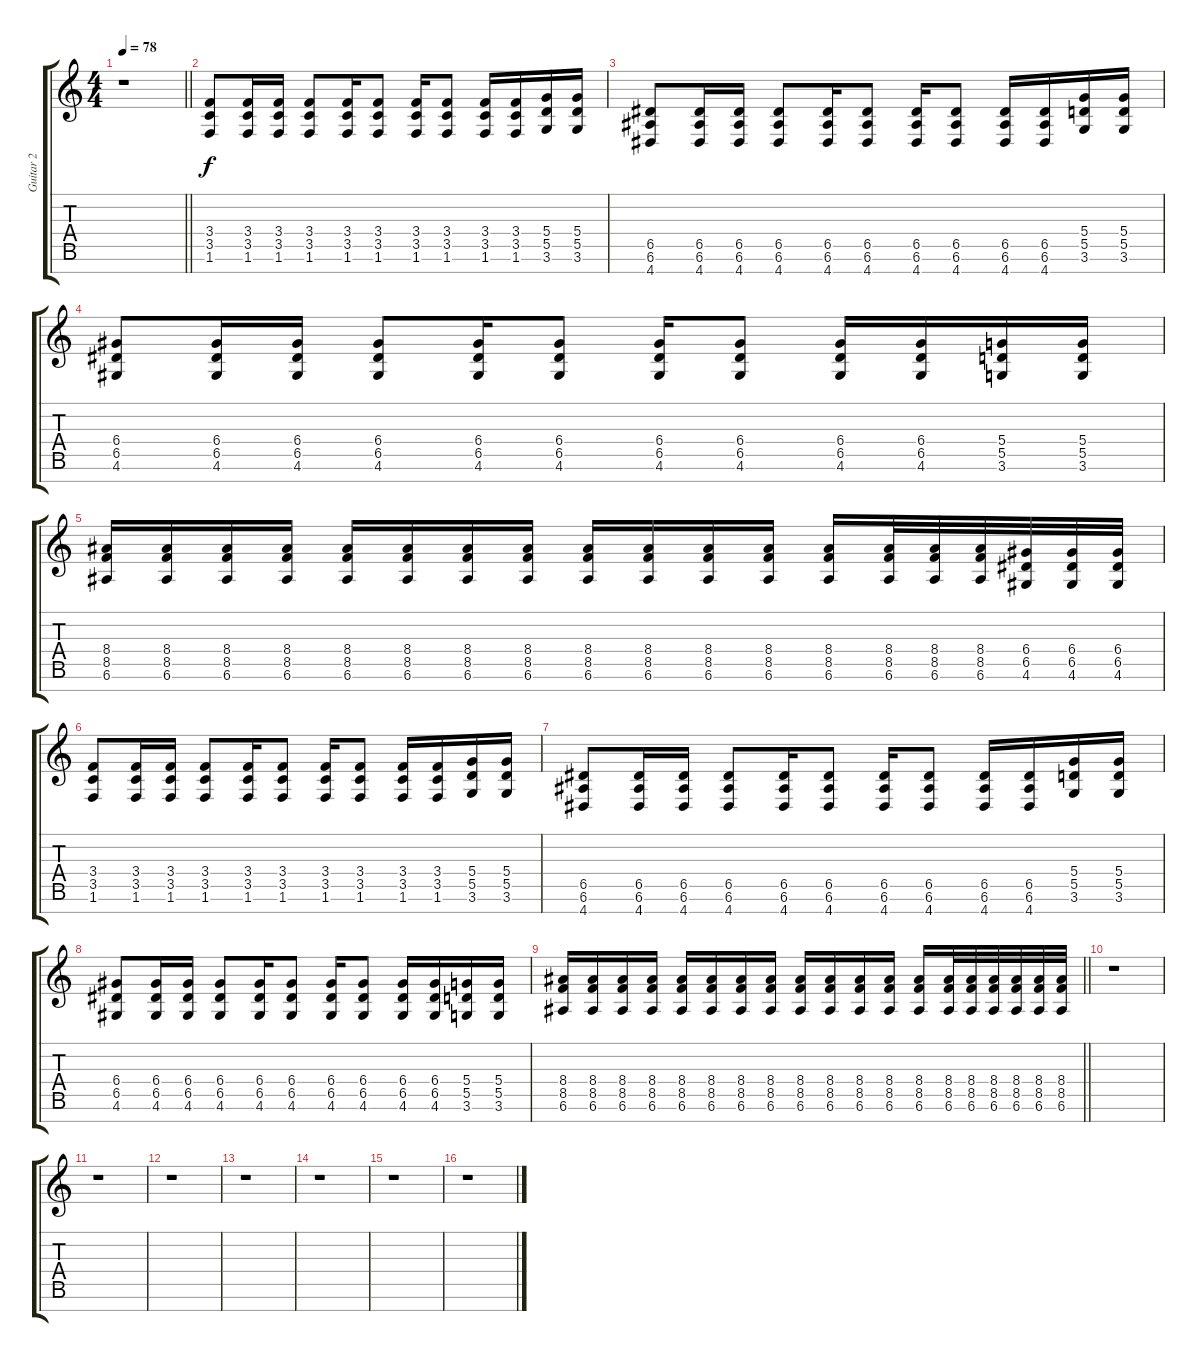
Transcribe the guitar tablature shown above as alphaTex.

\track ("Guitar 2" "Guitar 2") {instrument overdrivenguitar}
\staff {score tabs}
\tuning (E4 B3 G3 D3 A2 E2 B1) {hide}
\ts (4 4)
\tempo 78
\clef g2
\barLineRight lightlight
\ks c
r.1{dy f} |
(3.4 3.5 1.6).8 (3.4 3.5 1.6).16 (3.4 3.5 1.6).16 (3.4 3.5 1.6).8 (3.4 3.5 1.6).16 (3.4 3.5 1.6).8 (3.4 3.5 1.6).16 (3.4 3.5 1.6).8 (3.4 3.5 1.6).16 (3.4 3.5 1.6).16 (5.4 5.5 3.6).16 (5.4 5.5 3.6).16 |
(6.5 6.6 4.7).8 (6.5 6.6 4.7).16 (6.5 6.6 4.7).16 (6.5 6.6 4.7).8 (6.5 6.6 4.7).16 (6.5 6.6 4.7).8 (6.5 6.6 4.7).16 (6.5 6.6 4.7).8 (6.5 6.6 4.7).16 (6.5 6.6 4.7).16 (5.4 5.5 3.6).16 (5.4 5.5 3.6).16 |
(6.4 6.5 4.6).8 (6.4 6.5 4.6).16 (6.4 6.5 4.6).16 (6.4 6.5 4.6).8 (6.4 6.5 4.6).16 (6.4 6.5 4.6).8 (6.4 6.5 4.6).16 (6.4 6.5 4.6).8 (6.4 6.5 4.6).16 (6.4 6.5 4.6).16 (5.4 5.5 3.6).16 (5.4 5.5 3.6).16 |
(8.4 8.5 6.6).16 (8.4 8.5 6.6).16 (8.4 8.5 6.6).16 (8.4 8.5 6.6).16 (8.4 8.5 6.6).16 (8.4 8.5 6.6).16 (8.4 8.5 6.6).16 (8.4 8.5 6.6).16 (8.4 8.5 6.6).16 (8.4 8.5 6.6).16 (8.4 8.5 6.6).16 (8.4 8.5 6.6).16 (8.4 8.5 6.6).16 (8.4 8.5 6.6).32 (8.4 8.5 6.6).32 (8.4 8.5 6.6).32 (6.4 6.5 4.6).32 (6.4 6.5 4.6).32 (6.4 6.5 4.6).32 |
(3.4 3.5 1.6).8 (3.4 3.5 1.6).16 (3.4 3.5 1.6).16 (3.4 3.5 1.6).8 (3.4 3.5 1.6).16 (3.4 3.5 1.6).8 (3.4 3.5 1.6).16 (3.4 3.5 1.6).8 (3.4 3.5 1.6).16 (3.4 3.5 1.6).16 (5.4 5.5 3.6).16 (5.4 5.5 3.6).16 |
(6.5 6.6 4.7).8 (6.5 6.6 4.7).16 (6.5 6.6 4.7).16 (6.5 6.6 4.7).8 (6.5 6.6 4.7).16 (6.5 6.6 4.7).8 (6.5 6.6 4.7).16 (6.5 6.6 4.7).8 (6.5 6.6 4.7).16 (6.5 6.6 4.7).16 (5.4 5.5 3.6).16 (5.4 5.5 3.6).16 |
(6.4 6.5 4.6).8 (6.4 6.5 4.6).16 (6.4 6.5 4.6).16 (6.4 6.5 4.6).8 (6.4 6.5 4.6).16 (6.4 6.5 4.6).8 (6.4 6.5 4.6).16 (6.4 6.5 4.6).8 (6.4 6.5 4.6).16 (6.4 6.5 4.6).16 (5.4 5.5 3.6).16 (5.4 5.5 3.6).16 |
\barLineRight lightlight
(8.4 8.5 6.6).16 (8.4 8.5 6.6).16 (8.4 8.5 6.6).16 (8.4 8.5 6.6).16 (8.4 8.5 6.6).16 (8.4 8.5 6.6).16 (8.4 8.5 6.6).16 (8.4 8.5 6.6).16 (8.4 8.5 6.6).16 (8.4 8.5 6.6).16 (8.4 8.5 6.6).16 (8.4 8.5 6.6).16 (8.4 8.5 6.6).16 (8.4 8.5 6.6).32 (8.4 8.5 6.6).32 (8.4 8.5 6.6).32 (8.4 8.5 6.6).32 (8.4 8.5 6.6).32 (8.4 8.5 6.6).32 |
r.1 |
r.1 |
r.1 |
r.1 |
r.1 |
r.1 |
r.1
